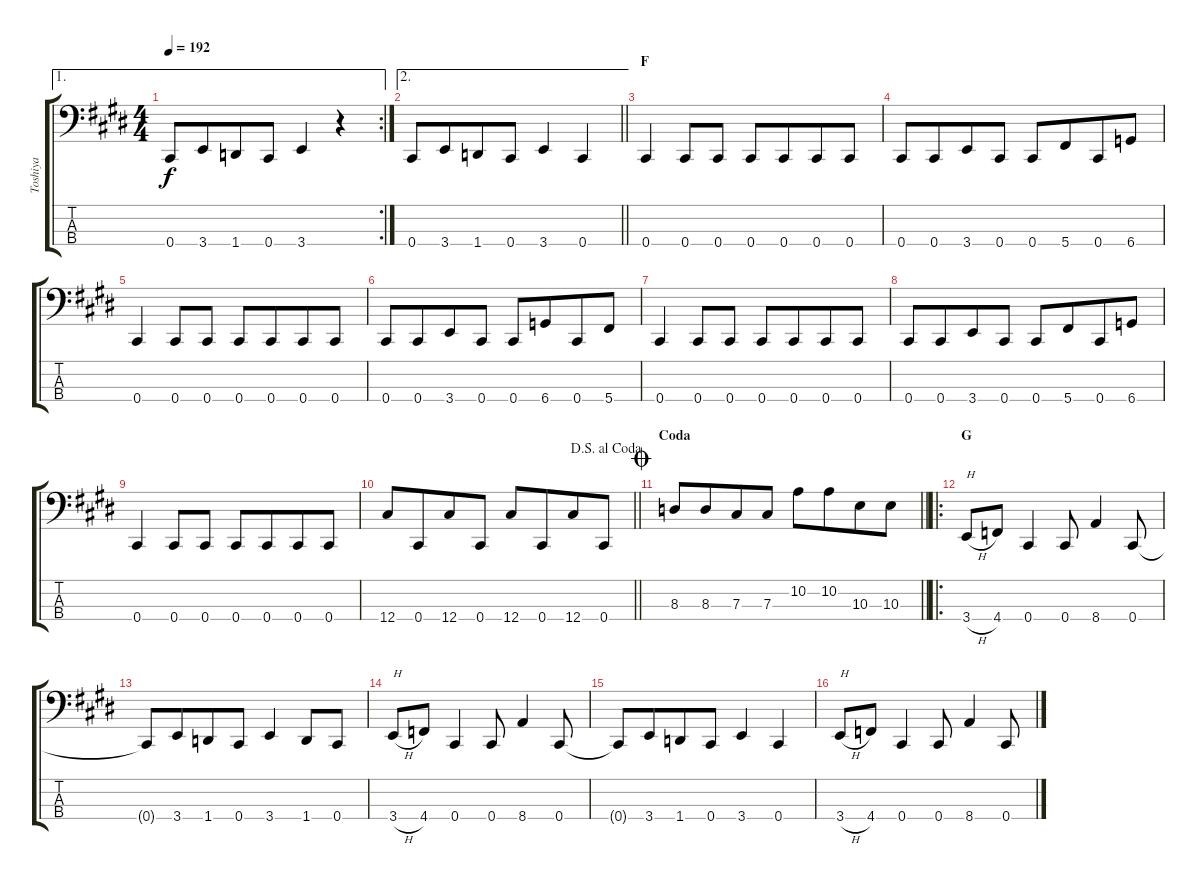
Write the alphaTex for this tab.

\track ("Toshiya" "Toshiya") {instrument electricbasspick}
\staff {score tabs}
\tuning (E2 B1 Gb1 Db1) {hide}
\ae 1
\rc 2
\ts (4 4)
\tempo 192
\clef f4
\ks c#minor
0.4.8{dy f} 3.4.8{beam merge} 1.4.8 0.4.8 3.4.4 r.4 |
\ae 2
\barLineRight lightlight
0.4.8 3.4.8{beam merge} 1.4.8 0.4.8 3.4.4 0.4.4 |
\section ("" "F")
0.4.4 0.4.8 0.4.8 0.4.8 0.4.8{beam merge} 0.4.8 0.4.8 |
0.4.8 0.4.8{beam merge} 3.4.8 0.4.8 0.4.8 5.4.8{beam merge} 0.4.8 6.4.8 |
0.4.4 0.4.8 0.4.8 0.4.8 0.4.8{beam merge} 0.4.8 0.4.8 |
0.4.8 0.4.8{beam merge} 3.4.8 0.4.8 0.4.8 6.4.8{beam merge} 0.4.8 5.4.8 |
0.4.4 0.4.8 0.4.8 0.4.8 0.4.8{beam merge} 0.4.8 0.4.8 |
0.4.8 0.4.8{beam merge} 3.4.8 0.4.8 0.4.8 5.4.8{beam merge} 0.4.8 6.4.8 |
0.4.4 0.4.8 0.4.8 0.4.8 0.4.8{beam merge} 0.4.8 0.4.8 |
\jump dalsegnoalcoda
\barLineRight lightlight
12.4.8 0.4.8{beam merge} 12.4.8 0.4.8 12.4.8 0.4.8{beam merge} 12.4.8 0.4.8 |
\section ("" "Coda")
\jump coda
\barLineRight lightlight
8.3.8 8.3.8{beam merge} 7.3.8 7.3.8 10.2.8 10.2.8{beam merge} 10.3.8 10.3.8 |
\ro
\section ("" "G")
3.4{h}.8{txt "H"} 4.4.8 0.4.4 0.4.8 8.4.4 0.4.8 |
0.4{t}.8 3.4.8{beam merge} 1.4.8 0.4.8 3.4.4 1.4.8 0.4.8 |
3.4{h}.8{txt "H"} 4.4.8 0.4.4 0.4.8 8.4.4 0.4.8 |
0.4{t}.8 3.4.8{beam merge} 1.4.8 0.4.8 3.4.4 0.4.4 |
3.4{h}.8{txt "H"} 4.4.8 0.4.4 0.4.8 8.4.4 0.4.8
